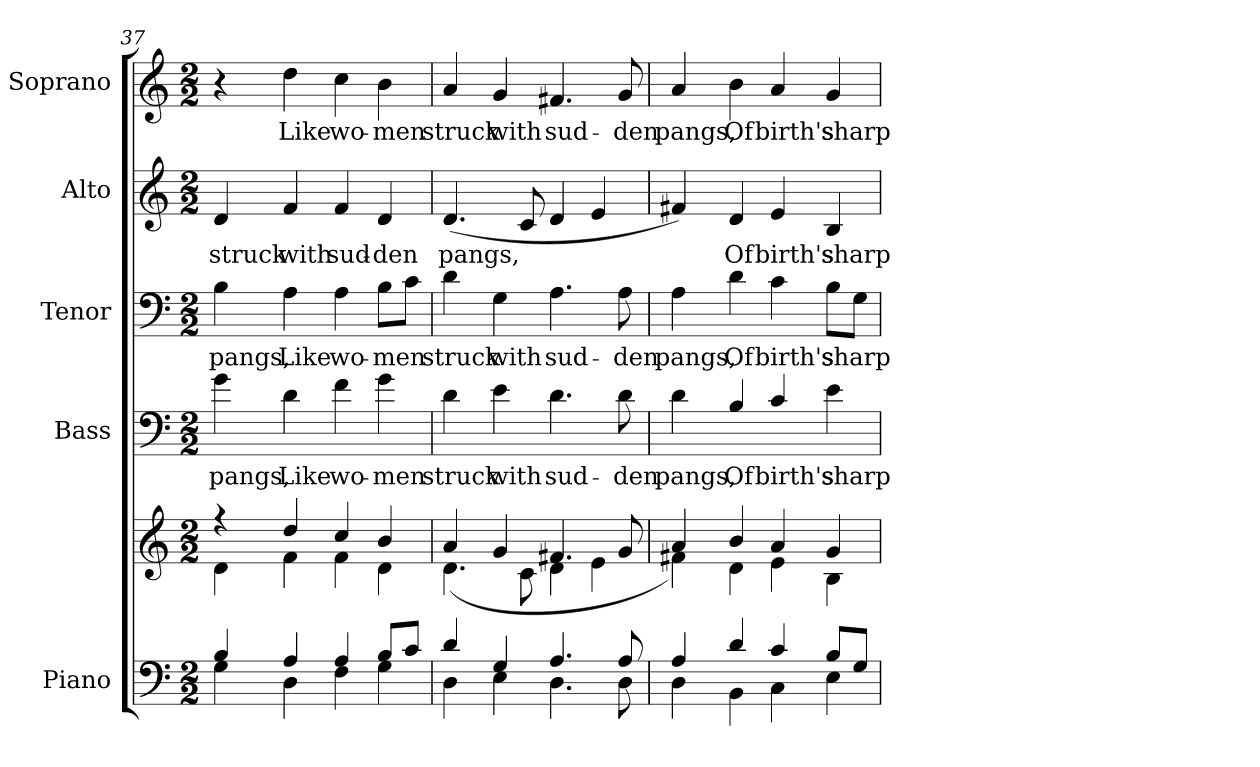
**kern	**kern	**kern	**text	**kern	**text	**kern	**text	**kern	**text
*part5	*part5	*part4	*part4	*part3	*part3	*part2	*part2	*part1	*part1
*staff6	*staff5	*staff4	*staff4	*staff3	*staff3	*staff2	*staff2	*staff1	*staff1
*I"Piano	*	*I"Bass	*	*I"Tenor	*	*I"Alto	*	*I"Soprano	*
*I'Pno.	*	*	*	*	*	*	*	*	*
!!LO:LB:g=z
*clefF4	*clefG2	*clefF4	*	*clefF4	*	*clefG2	*	*clefG2	*
*	*	*ITrd7c12	*	*	*	*	*	*	*
*k[]	*k[]	*k[]	*	*k[]	*	*k[]	*	*k[]	*
*C:	*C:	*C:	*	*C:	*	*C:	*	*C:	*
*M2/2	*M2/2	*M2/2	*	*M2/2	*	*M2/2	*	*M2/2	*
=37	=37	=37	=37	=37	=37	=37	=37	=37	=37
*^	*^	*	*	*	*	*	*	*	*
!	!	!	!	!	!LO:LY:b:color=#000000	!	!	!	!	!	!
!	!	!	!	!	!	!	!LO:LY:b:color=#000000	!	!	!	!
!	!	!	!	!	!	!	!	!	!LO:LY:b:color=#000000	!	!
4Bi/	4Gi\	4r	4di\	4Gi\	pangs,	4Bi\	pangs,	4di/	struck	4r	.
!	!	!	!	!	!LO:LY:b:color=#000000	!	!	!	!	!	!
!	!	!	!	!	!	!	!LO:LY:b:color=#000000	!	!	!	!
!	!	!	!	!	!	!	!	!	!LO:LY:b:color=#000000	!	!
!	!	!	!	!	!	!	!	!	!	!	!LO:LY:b:color=#000000
4Ai/	4Di\	4ddi/	4fi\	4Di\	Like	4Ai\	Like	4fi/	with	4ddi\	Like
!	!	!	!	!	!LO:LY:b:color=#000000	!	!	!	!	!	!
!	!	!	!	!	!	!	!LO:LY:b:color=#000000	!	!	!	!
!	!	!	!	!	!	!	!	!	!LO:LY:b:color=#000000	!	!
!	!	!	!	!	!	!	!	!	!	!	!LO:LY:b:color=#000000
4Ai/	4Fi\	4cci/	4fi\	4Fi\	wo-	4Ai\	wo-	4fi/	sud-	4cci\	wo-
!	!	!	!	!	!LO:LY:b:color=#000000	!	!	!	!	!	!
!	!	!	!	!	!	!	!LO:LY:b:color=#000000	!	!	!	!
!	!	!	!	!	!	!	!	!	!LO:LY:b:color=#000000	!	!
!	!	!	!	!	!	!	!	!	!	!	!LO:LY:b:color=#000000
8Bi/L	4Gi\	4bi/	4di\	4Gi\	-men	8Bi\L	-men	4di/	-den	4bi\	-men
8ci/J	.	.	.	.	.	8ci\J	.	.	.	.	.
=38	=38	=38	=38	=38	=38	=38	=38	=38	=38	=38	=38
!	!	!	!	!	!LO:LY:b:color=#000000	!	!	!	!	!	!
!	!	!	!	!	!	!	!LO:LY:b:color=#000000	!	!	!	!
!	!	!	!	!	!	!	!	!	!LO:LY:b:color=#000000	!	!
!	!	!	!	!	!	!	!	!	!	!	!LO:LY:b:color=#000000
4di/	4Di\	4ai/	(4.di\	4Di\	struck	4di\	struck	(4.di/	pangs,	4ai/	struck
!	!	!	!	!	!LO:LY:b:color=#000000	!	!	!	!	!	!
!	!	!	!	!	!	!	!LO:LY:b:color=#000000	!	!	!	!
!	!	!	!	!	!	!	!	!	!	!	!LO:LY:b:color=#000000
4Gi/	4Ei\	4gi/	.	4Ei\	with	4Gi\	with	.	.	4gi/	with
.	.	.	8ci\	.	.	.	.	8ci/	.	.	.
!	!	!	!	!	!LO:LY:b:color=#000000	!	!	!	!	!	!
!	!	!	!	!	!	!	!LO:LY:b:color=#000000	!	!	!	!
!	!	!	!	!	!	!	!	!	!	!	!LO:LY:b:color=#000000
4.Ai/	4.Di\	4.f#Xi/	4di\	4.Di\	sud-	4.Ai\	sud-	4di/	.	4.f#Xi/	sud-
.	.	.	4ei\	.	.	.	.	4ei/	.	.	.
!	!	!	!	!	!LO:LY:b:color=#000000	!	!	!	!	!	!
!	!	!	!	!	!	!	!LO:LY:b:color=#000000	!	!	!	!
!	!	!	!	!	!	!	!	!	!	!	!LO:LY:b:color=#000000
8Ai/	8Di\	8gi/	.	8Di\	-den	8Ai\	-den	.	.	8gi/	-den
=39	=39	=39	=39	=39	=39	=39	=39	=39	=39	=39	=39
!	!	!	!	!	!LO:LY:b:color=#000000	!	!	!	!	!	!
!	!	!	!	!	!	!	!LO:LY:b:color=#000000	!	!	!	!
!	!	!	!	!	!	!	!	!	!	!	!LO:LY:b:color=#000000
4Ai/	4Di\	4ai/	4f#Xi\)	4Di\	pangs,	4Ai\	pangs,	4f#Xi/)	.	4ai/	pangs,
!	!	!	!	!	!LO:LY:b:color=#000000	!	!	!	!	!	!
!	!	!	!	!	!	!	!LO:LY:b:color=#000000	!	!	!	!
!	!	!	!	!	!	!	!	!	!LO:LY:b:color=#000000	!	!
!	!	!	!	!	!	!	!	!	!	!	!LO:LY:b:color=#000000
4di/	4BBi\	4bi/	4di\	4BBi/	Of	4di\	Of	4di/	Of	4bi\	Of
!	!	!	!	!	!LO:LY:b:color=#000000	!	!	!	!	!	!
!	!	!	!	!	!	!	!LO:LY:b:color=#000000	!	!	!	!
!	!	!	!	!	!	!	!	!	!LO:LY:b:color=#000000	!	!
!	!	!	!	!	!	!	!	!	!	!	!LO:LY:b:color=#000000
4ci/	4Ci\	4ai/	4ei\	4Ci/	birth's	4ci\	birth's	4ei/	birth's	4ai/	birth's
!	!	!	!	!	!LO:LY:b:color=#000000	!	!	!	!	!	!
!	!	!	!	!	!	!	!LO:LY:b:color=#000000	!	!	!	!
!	!	!	!	!	!	!	!	!	!LO:LY:b:color=#000000	!	!
!	!	!	!	!	!	!	!	!	!	!	!LO:LY:b:color=#000000
8Bi/L	4Ei\	4gi/	4Bi\	4Ei\	sharp	8Bi\L	sharp	4Bi/	sharp	4gi/	sharp
8Gi/J	.	.	.	.	.	8Gi\J	.	.	.	.	.
*v	*v	*	*	*	*	*	*	*	*	*	*
*	*v	*v	*	*	*	*	*	*	*	*
=	=	=	=	=	=	=	=	=	=
*-	*-	*-	*-	*-	*-	*-	*-	*-	*-
